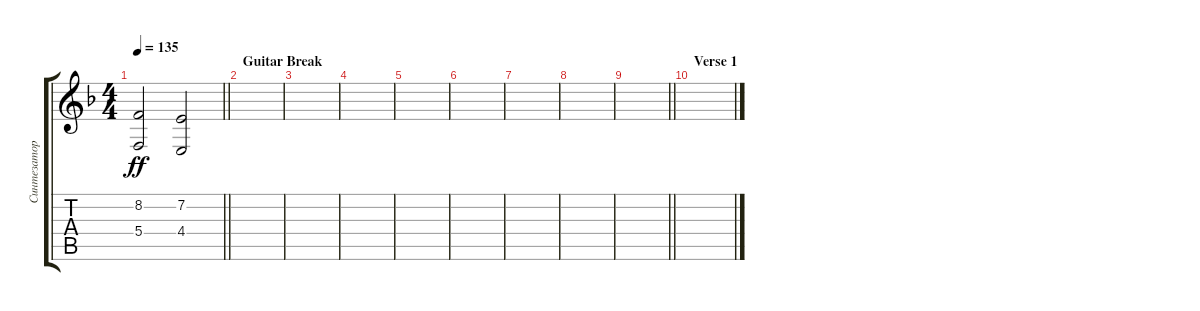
\track ("Синтезатор 6" "Синтезатор") {instrument choiraahs}
\staff {score tabs}
\tuning (D4 A3 F3 C3 G2 C2) {hide}
\ts (4 4)
\tempo 135
\clef g2
\barLineRight lightlight
\ks dminor
(8.2 5.4).2{dy ff} (7.2 4.4).2 |
\section ("" "Guitar Break")
|
|
|
|
|
|
|
\barLineRight lightlight
|
\section ("" "Verse 1")
